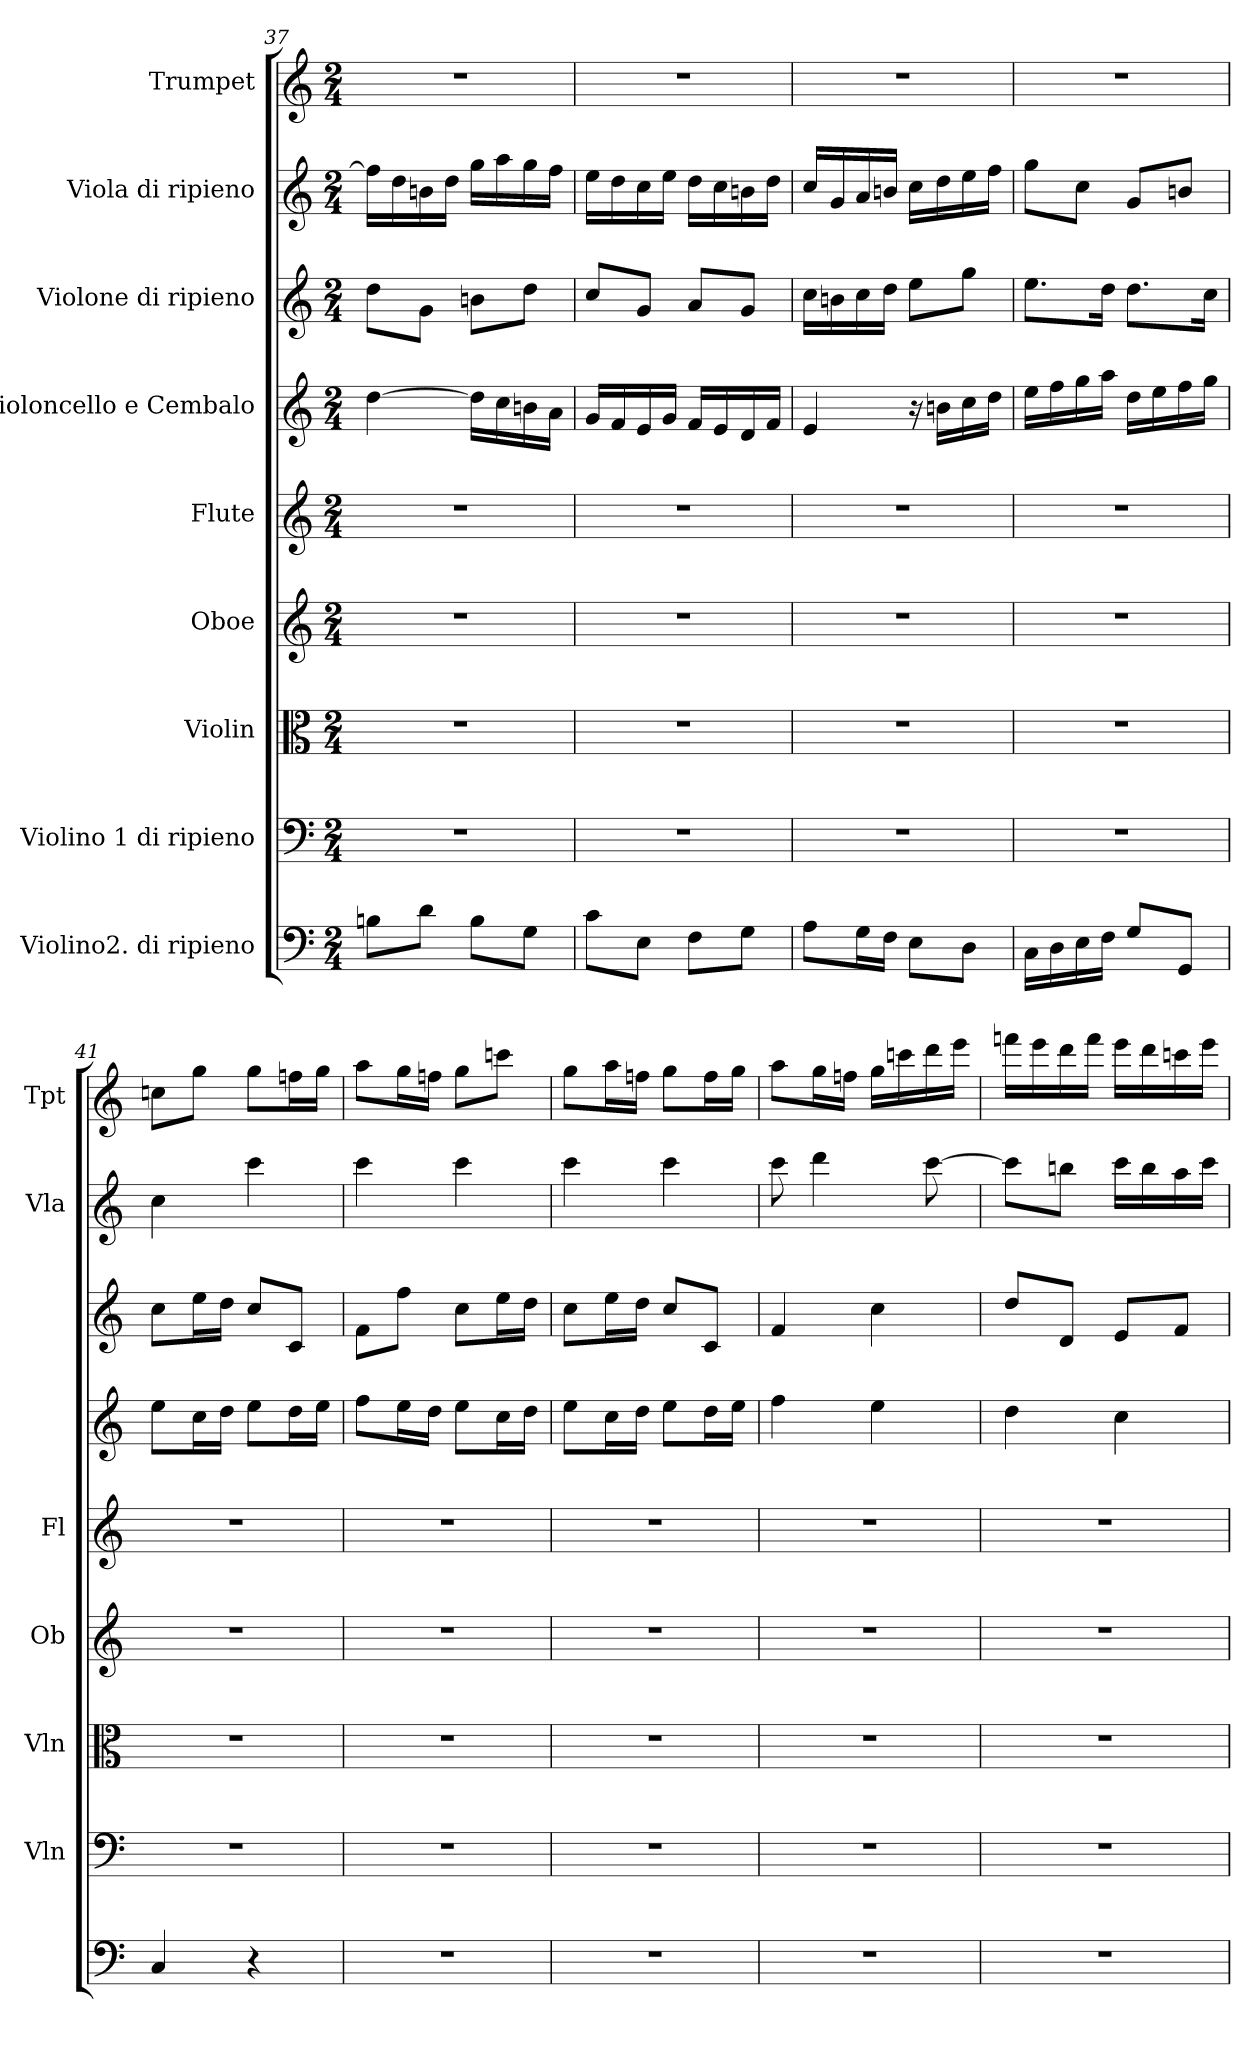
**kern	**kern	**kern	**kern	**kern	**kern	**kern	**kern	**kern
*part9	*part8	*part7	*part6	*part5	*part4	*part3	*part2	*part1
*staff9	*staff8	*staff7	*staff6	*staff5	*staff4	*staff3	*staff2	*staff1
*I"Violino2. di ripieno	*I"Violino 1 di ripieno	*I"Violin	*I"Oboe	*I"Flute	*I"Violoncello e Cembalo	*I"Violone di ripieno	*I"Viola di ripieno	*I"Trumpet
*	*I'Vln	*I'Vln	*I'Ob	*I'Fl	*	*	*I'Vla	*I'Tpt
*clefF4	*clefF4	*clefC3	*clefG2	*clefG2	*clefG2	*clefG2	*clefG2	*clefG2
*	*	*	*	*	*	*	*	*ITrd1c2
*M2/4	*M2/4	*M2/4	*M2/4	*M2/4	*M2/4	*M2/4	*M2/4	*M2/4
=37	=37	=37	=37	=37	=37	=37	=37	=37
8Bn\L	2r	2r	2r	2r	[4dd\	8dd\L	16ff\LL]	2r
.	.	.	.	.	.	.	16dd\	.
8d\J	.	.	.	.	.	8g\J	16bn\	.
.	.	.	.	.	.	.	16dd\JJ	.
8B\L	.	.	.	.	16dd\LL]	8bn\L	16gg\LL	.
.	.	.	.	.	16cc\	.	16aa\	.
8G\J	.	.	.	.	16bn\	8dd\J	16gg\	.
.	.	.	.	.	16a\JJ	.	16ff\JJ	.
=38	=38	=38	=38	=38	=38	=38	=38	=38
8c\L	2r	2r	2r	2r	16g/LL	8cc/L	16ee\LL	2r
.	.	.	.	.	16f/	.	16dd\	.
8E\J	.	.	.	.	16e/	8g/J	16cc\	.
.	.	.	.	.	16g/JJ	.	16ee\JJ	.
8F\L	.	.	.	.	16f/LL	8a/L	16dd\LL	.
.	.	.	.	.	16e/	.	16cc\	.
8G\J	.	.	.	.	16d/	8g/J	16bn\	.
.	.	.	.	.	16f/JJ	.	16dd\JJ	.
=39	=39	=39	=39	=39	=39	=39	=39	=39
8A\L	2r	2r	2r	2r	4e/	16cc\LL	16cc/LL	2r
.	.	.	.	.	.	16bn\	16g/	.
16G\L	.	.	.	.	.	16cc\	16a/	.
16F\JJ	.	.	.	.	.	16dd\JJ	16bn/JJ	.
8E\L	.	.	.	.	16r	8ee\L	16cc\LL	.
.	.	.	.	.	16bn\LL	.	16dd\	.
8D\J	.	.	.	.	16cc\	8gg\J	16ee\	.
.	.	.	.	.	16dd\JJ	.	16ff\JJ	.
=40	=40	=40	=40	=40	=40	=40	=40	=40
16C\LL	2r	2r	2r	2r	16ee\LL	8.ee\L	8gg\L	2r
16D\	.	.	.	.	16ff\	.	.	.
16E\	.	.	.	.	16gg\	.	8cc\J	.
16F\JJ	.	.	.	.	16aa\JJ	16dd\Jk	.	.
8G/L	.	.	.	.	16dd\LL	8.dd\L	8g/L	.
.	.	.	.	.	16ee\	.	.	.
8GG/J	.	.	.	.	16ff\	.	8bn/J	.
.	.	.	.	.	16gg\JJ	16cc\Jk	.	.
=41	=41	=41	=41	=41	=41	=41	=41	=41
4C/	2r	2r	2r	2r	8ee\L	8cc\L	4cc\	8b-\L
.	.	.	.	.	16cc\L	16ee\L	.	8ff\J
.	.	.	.	.	16dd\JJ	16dd\JJ	.	.
4r	.	.	.	.	8ee\L	8cc/L	4ccc\	8ff\L
.	.	.	.	.	16dd\L	8c/J	.	16ee-\L
.	.	.	.	.	16ee\JJ	.	.	16ff\JJ
=42	=42	=42	=42	=42	=42	=42	=42	=42
2r	2r	2r	2r	2r	8ff\L	8f\L	4ccc\	8gg\L
.	.	.	.	.	16ee\L	8ff\J	.	16ff\L
.	.	.	.	.	16dd\JJ	.	.	16ee-\JJ
.	.	.	.	.	8ee\L	8cc\L	4ccc\	8ff\L
.	.	.	.	.	16cc\L	16ee\L	.	8bb-\J
.	.	.	.	.	16dd\JJ	16dd\JJ	.	.
=43	=43	=43	=43	=43	=43	=43	=43	=43
2r	2r	2r	2r	2r	8ee\L	8cc\L	4ccc\	8ff\L
.	.	.	.	.	16cc\L	16ee\L	.	16gg\L
.	.	.	.	.	16dd\JJ	16dd\JJ	.	16ee-\JJ
.	.	.	.	.	8ee\L	8cc/L	4ccc\	8ff\L
.	.	.	.	.	16dd\L	8c/J	.	16ee-\L
.	.	.	.	.	16ee\JJ	.	.	16ff\JJ
=44	=44	=44	=44	=44	=44	=44	=44	=44
2r	2r	2r	2r	2r	4ff\	4f/	8ccc\	8gg\L
.	.	.	.	.	.	.	4ddd\	16ff\L
.	.	.	.	.	.	.	.	16ee-\JJ
.	.	.	.	.	4ee\	4cc\	.	16ff\LL
.	.	.	.	.	.	.	.	16bb-\
.	.	.	.	.	.	.	[8ccc\	16ccc\
.	.	.	.	.	.	.	.	16ddd\JJ
=45	=45	=45	=45	=45	=45	=45	=45	=45
2r	2r	2r	2r	2r	4dd\	8dd/L	8ccc\L]	16eee-\LL
.	.	.	.	.	.	.	.	16ddd\
.	.	.	.	.	.	8d/J	8bbn\J	16ccc\
.	.	.	.	.	.	.	.	16eee-\JJ
.	.	.	.	.	4cc\	8e/L	16ccc\LL	16ddd\LL
.	.	.	.	.	.	.	16bb\	16ccc\
.	.	.	.	.	.	8f/J	16aa\	16bb-\
.	.	.	.	.	.	.	16ccc\JJ	16ddd\JJ
=	=	=	=	=	=	=	=	=
*-	*-	*-	*-	*-	*-	*-	*-	*-
